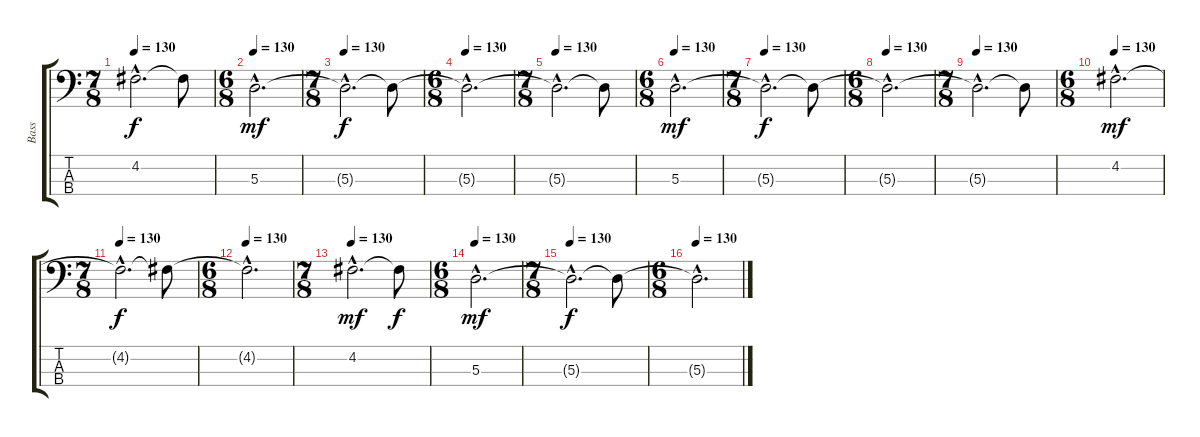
\track ("Bass" "Bass") {instrument electricbassfinger}
\staff {score tabs}
\tuning (G2 D2 A1 E1) {hide}
\ts (7 8)
\tempo 130
\clef f4
\ks c
4.2{hac t}.2{d dy f} 4.2{t}.8 |
\ts (6 8)
\tempo 130
5.3{hac}.2{d dy mf} |
\ts (7 8)
\tempo 130
5.3{hac t}.2{d dy f} 5.3{t}.8 |
\ts (6 8)
\tempo 130
5.3{hac t}.2{d} |
\ts (7 8)
\tempo 130
5.3{hac t}.2{d} 5.3{t}.8 |
\ts (6 8)
\tempo 130
5.3{hac}.2{d dy mf} |
\ts (7 8)
\tempo 130
5.3{hac t}.2{d dy f} 5.3{t}.8 |
\ts (6 8)
\tempo 130
5.3{hac t}.2{d} |
\ts (7 8)
\tempo 130
5.3{hac t}.2{d} 5.3{t}.8 |
\ts (6 8)
\tempo 130
4.2{hac}.2{d dy mf} |
\ts (7 8)
\tempo 130
4.2{hac t}.2{d dy f} 4.2{t}.8 |
\ts (6 8)
\tempo 130
4.2{hac t}.2{d} |
\ts (7 8)
\tempo 130
4.2{hac}.2{d dy mf} 4.2{t}.8{dy f} |
\ts (6 8)
\tempo 130
5.3{hac}.2{d dy mf} |
\ts (7 8)
\tempo 130
5.3{hac t}.2{d dy f} 5.3{t}.8 |
\ts (6 8)
\tempo 130
5.3{hac t}.2{d}
